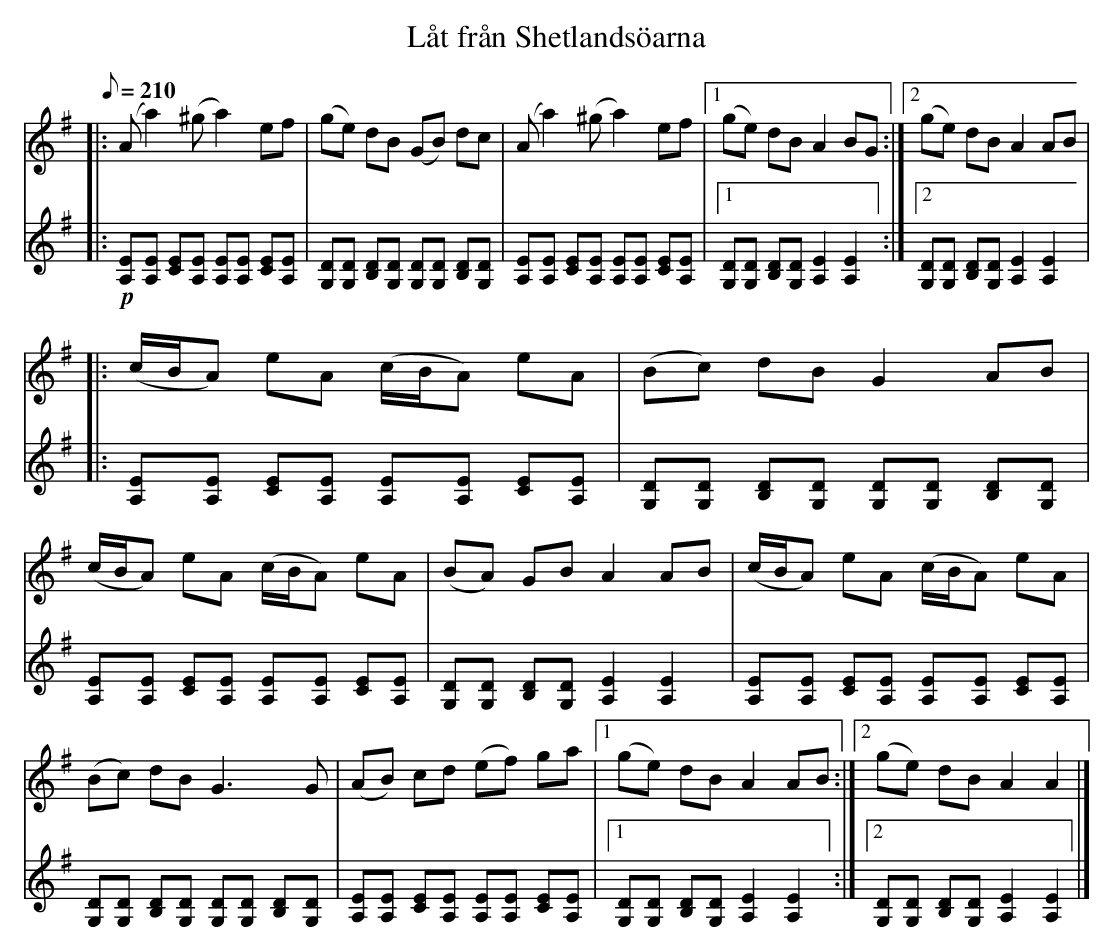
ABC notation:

X:1
T: Låt från Shetlandsöarna
K: G
Q: 210
V: 1
|: (Aa2)(^ga2)ef | (ge) dB (GB) dc | (Aa2)(^ga2)ef |1 (ge) dB A2 BG :|2 (ge) dB A2 AB |
|: (c/B/A) eA (c/B/A) eA | (Bc) dB G2 AB | (c/B/A) eA (c/B/A) eA | (BA) GB A2 AB | (c/B/A) eA (c/B/A) eA | (Bc) dB G3G | (AB) cd (ef) ga |1 (ge) dB A2 AB :|2 (ge) dB A2 A2 |]
V: 2
|: !p! [A,E][A,E] [CE][A,E] [A,E][A,E] [CE][A,E] | [G,D][G,D] [B,D][G,D] [G,D][G,D] [B,D][G,D] | [A,E][A,E] [CE][A,E] [A,E][A,E] [CE][A,E] |1 [G,D][G,D] [B,D][G,D] [A,2E2] [A,2E2] :|2 [G,D][G,D] [B,D][G,D] [A,2E2] [A,2E2] |
|: [A,E][A,E] [CE][A,E] [A,E][A,E] [CE][A,E] | [G,D][G,D] [B,D][G,D] [G,D][G,D] [B,D][G,D] | [A,E][A,E] [CE][A,E] [A,E][A,E] [CE][A,E] | [G,D][G,D] [B,D][G,D] [A,2E2] [A,2E2] |
[A,E][A,E] [CE][A,E] [A,E][A,E] [CE][A,E] | [G,D][G,D] [B,D][G,D] [G,D][G,D] [B,D][G,D] | [A,E][A,E] [CE][A,E] [A,E][A,E] [CE][A,E] |1 [G,D][G,D] [B,D][G,D] [A,2E2] [A,2E2] :|2 [G,D][G,D] [B,D][G,D] [A,2E2] [A,2E2] |]
